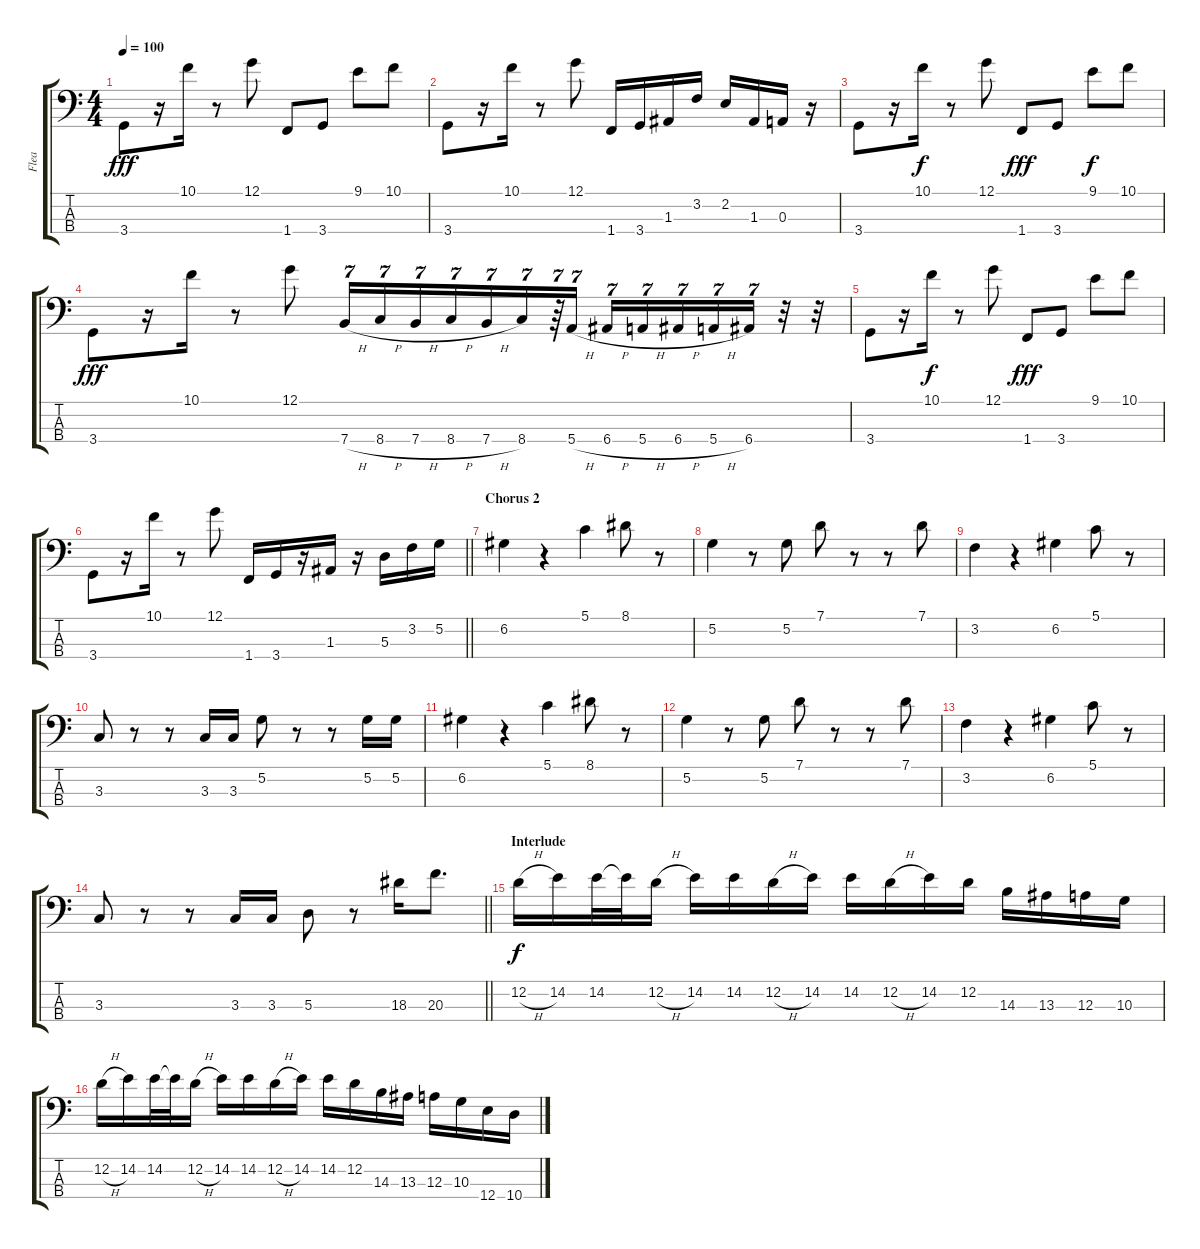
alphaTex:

\track ("Flea" "Flea") {instrument overdrivenguitar}
\staff {score tabs}
\tuning (G2 D2 A1 E1) {hide}
\ts (4 4)
\tempo 100
\clef f4
\ks c
3.4.8{dy fff} r.16 10.1.16 r.8 12.1.8 1.4.8 3.4.8 9.1.8 10.1.8 |
3.4.8 r.16 10.1.16 r.8 12.1.8 1.4.16 3.4.16 1.3.16 3.2.16 2.2.16 1.3.16 0.3.16 r.16 |
3.4.8 r.16 10.1.16{dy f} r.8 12.1.8 1.4.8{dy fff} 3.4.8 9.1.8{dy f} 10.1.8 |
3.4.8{dy fff} r.16 10.1.16 r.8 12.1.8 7.4{h}.16{tu (7 4)} 8.4{h}.16{tu (7 4)} 7.4{h}.16{tu (7 4)} 8.4{h}.16{tu (7 4)} 7.4{h}.16{tu (7 4)} 8.4.16{tu (7 4)} r.64{tu (7 4)} 5.4{h}.16{tu (7 4)} 6.4{h}.16{tu (7 4)} 5.4{h}.16{tu (7 4)} 6.4{h}.16{tu (7 4)} 5.4{h}.16{tu (7 4)} 6.4.16{tu (7 4)} r.32 r.32 |
3.4.8 r.16 10.1.16{dy f} r.8 12.1.8 1.4.8{dy fff} 3.4.8 9.1.8 10.1.8 |
\barLineRight lightlight
3.4.8 r.16 10.1.16 r.8 12.1.8 1.4.16 3.4.16 r.16 1.3.16 r.16 5.3.16 3.2.16 5.2.16 |
\section ("" "Chorus 2")
6.2.4 r.4 5.1.4 8.1.8 r.8 |
5.2.4 r.8 5.2.8 7.1.8 r.8 r.8 7.1.8 |
3.2.4 r.4 6.2.4 5.1.8 r.8 |
3.3.8 r.8 r.8 3.3.16 3.3.16 5.2.8 r.8 r.8 5.2.16 5.2.16 |
6.2.4 r.4 5.1.4 8.1.8 r.8 |
5.2.4 r.8 5.2.8 7.1.8 r.8 r.8 7.1.8 |
3.2.4 r.4 6.2.4 5.1.8 r.8 |
\barLineRight lightlight
3.3.8 r.8 r.8 3.3.16 3.3.16 5.3.8 r.8 18.3.16 20.3.8{d} |
\section ("" "Interlude")
12.2{h}.16{dy f instrument overdrivenguitar} 14.2.16 14.2.32 14.2{t}.32 12.2{h}.16 14.2.16 14.2.16 12.2{h}.16 14.2.16 14.2.16 12.2{h}.16 14.2.16 12.2.16 14.3.16 13.3.16 12.3.16 10.3.16 |
12.2{h}.16 14.2.16 14.2.32 14.2{t}.32 12.2{h}.16 14.2.16 14.2.16 12.2{h}.16 14.2.16 14.2.16 12.2.16 14.3.16 13.3.16 12.3.16 10.3.16 12.4.16 10.4.16
